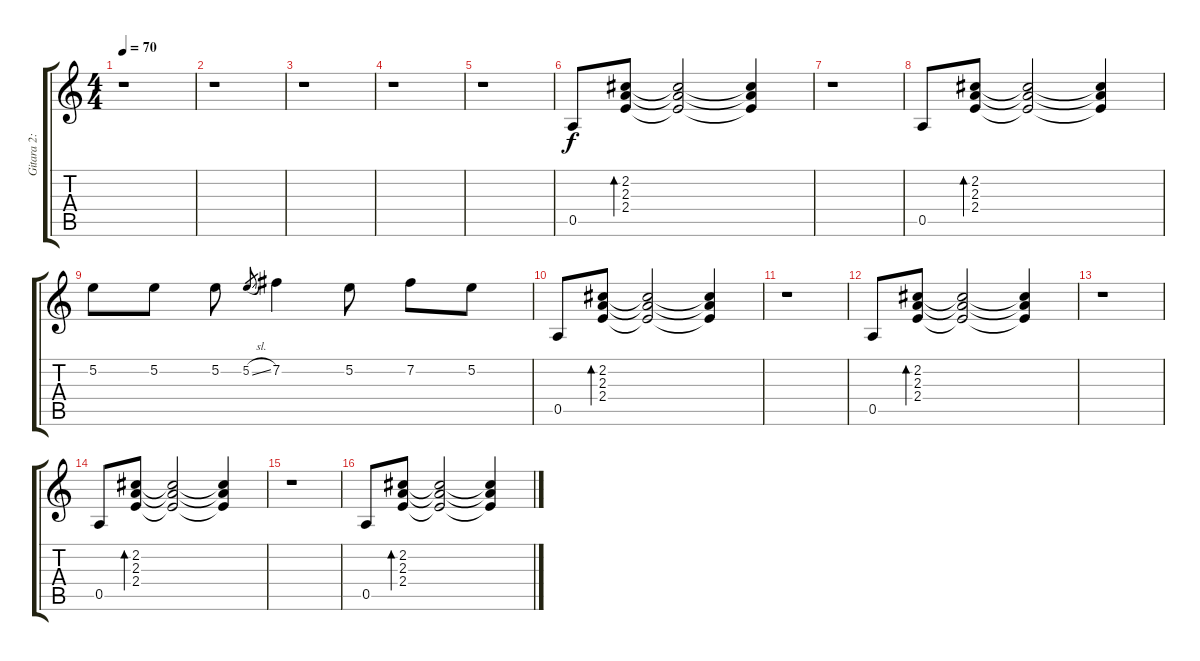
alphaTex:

\track ("Gitara 2: Acoustic" "Gitara 2: ") {instrument acousticguitarnylon}
\staff {score tabs}
\tuning (E4 B3 G3 D3 A2 E2) {hide}
\ts (4 4)
\tempo 70
\clef g2
\ks c
r.1{dy f instrument acousticguitarnylon} |
r.1 |
r.1 |
r.1 |
r.1 |
0.5.8 (2.2 2.3 2.4).8{bd 480} (2.2{t} 2.3{t} 2.4{t}).2 (2.2{t} 2.3{t} 2.4{t}).4 |
r.1 |
0.5.8 (2.2 2.3 2.4).8{bd 480} (2.2{t} 2.3{t} 2.4{t}).2 (2.2{t} 2.3{t} 2.4{t}).4 |
5.2.8 5.2.8 5.2.8 5.2{sl}.8{gr} 7.2.4 5.2.8 7.2.8 5.2.8 |
0.5.8 (2.2 2.3 2.4).8{bd 480} (2.2{t} 2.3{t} 2.4{t}).2 (2.2{t} 2.3{t} 2.4{t}).4 |
r.1 |
0.5.8 (2.2 2.3 2.4).8{bd 480} (2.2{t} 2.3{t} 2.4{t}).2 (2.2{t} 2.3{t} 2.4{t}).4 |
r.1 |
0.5.8 (2.2 2.3 2.4).8{bd 480} (2.2{t} 2.3{t} 2.4{t}).2 (2.2{t} 2.3{t} 2.4{t}).4 |
r.1 |
0.5.8 (2.2 2.3 2.4).8{bd 480} (2.2{t} 2.3{t} 2.4{t}).2 (2.2{t} 2.3{t} 2.4{t}).4
